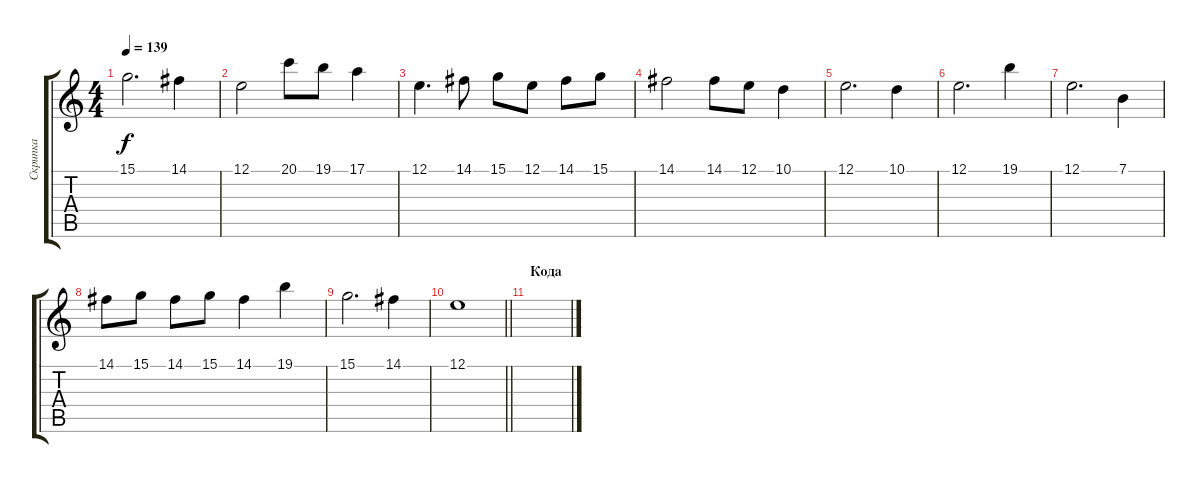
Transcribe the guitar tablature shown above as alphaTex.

\track ("Скрипка" "Скрипка") {instrument stringensemble1}
\staff {score tabs}
\tuning (E4 B3 G3 D3 A2 E2) {hide}
\ts (4 4)
\tempo 139
\clef g2
\ks c
15.1.2{d dy f} 14.1.4 |
12.1.2 20.1.8 19.1.8 17.1.4 |
12.1.4{d} 14.1.8 15.1.8 12.1.8 14.1.8 15.1.8 |
14.1.2 14.1.8 12.1.8 10.1.4 |
12.1.2{d} 10.1.4 |
12.1.2{d} 19.1.4 |
12.1.2{d} 7.1.4 |
14.1.8 15.1.8 14.1.8 15.1.8 14.1.4 19.1.4 |
15.1.2{d} 14.1.4 |
\barLineRight lightlight
12.1.1 |
\section ("" "Кода")
